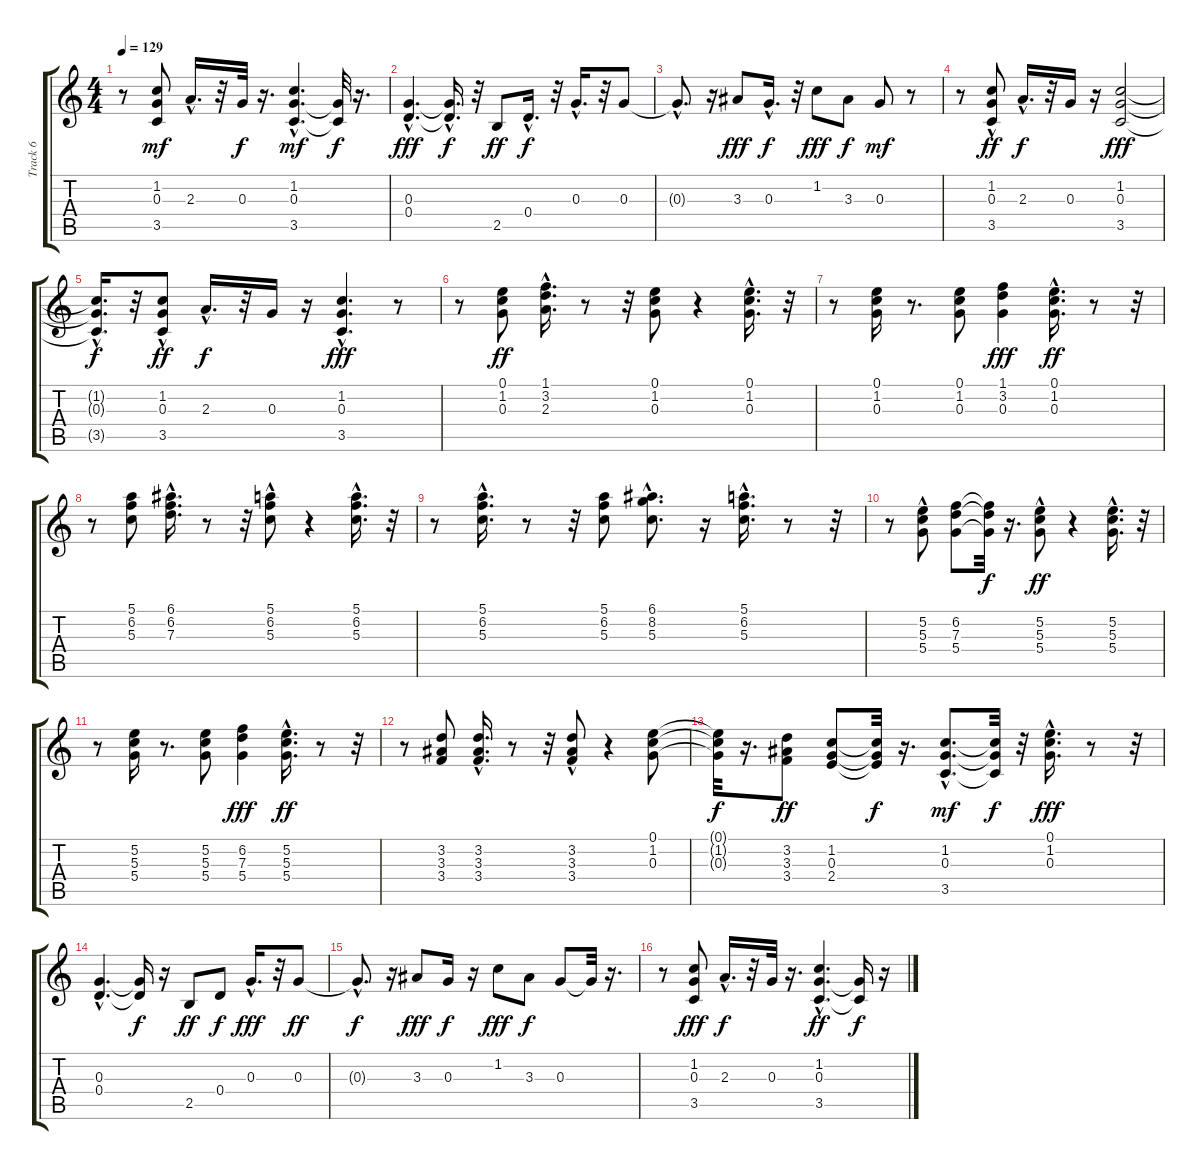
\track ("Track 6" "Track 6") {instrument electricguitarclean}
\staff {score tabs}
\tuning (E4 B3 G3 D3 A2 E2) {hide}
\ts (4 4)
\tempo 129
\clef g2
\ks c
r.8{dy f} (1.2 0.3 3.5).8{dy mf} 2.3{hac}.16{d} r.32 0.3.32{dy f} r.16{d} (1.2 0.3{hac} 3.5{hac}).4{d dy mf} (0.3{t} 3.5{t}).32{dy f} r.16{d} |
(0.3{hac} 0.4{hac}).4{d dy fff} (0.3{hac t} 0.4{hac t}).16{d dy f} r.32 2.5.8{dy ff} 0.4{hac}.16{d dy f} r.32 0.3{hac}.16{d} r.32 0.3.8 |
0.3{hac t}.8{d} r.16 3.3.8{dy fff} 0.3{hac}.16{d dy f} r.32 1.2.8{dy fff} 3.3.8{dy f} 0.3.8{dy mf} r.8 |
r.8 (1.2{hac} 0.3{hac} 3.5).8{dy ff} 2.3{hac}.16{d dy f} r.32 0.3.16 r.16 (1.2 0.3 3.5).2{dy fff} |
(1.2{hac t} 0.3{hac t} 3.5{hac t}).16{d dy f} r.32 (1.2{hac} 0.3{hac} 3.5).8{dy ff} 2.3{hac}.16{d dy f} r.32 0.3.16 r.16 (1.2{hac} 0.3{hac} 3.5{hac}).4{d dy fff} r.8 |
r.8 (0.1 1.2 0.3).8{dy ff} (1.1 3.2{hac} 2.3{hac}).16{d} r.8 r.32 (0.1 1.2 0.3).8 r.4 (0.1 1.2{hac} 0.3).16{d} r.32 |
r.8 (0.1 1.2 0.3).16 r.8{d} (0.1 1.2 0.3).8 (1.1 3.2 0.3).4{dy fff} (0.1{hac} 1.2{hac} 0.3).16{d dy ff} r.8 r.32 |
r.8 (5.1 6.2 5.3).8 (6.1{hac} 6.2{hac} 7.3{hac}).16{d} r.8 r.32 (5.1 6.2{hac} 5.3{hac}).8 r.4 (5.1 6.2{hac} 5.3).16{d} r.32 |
r.8 (5.1{hac} 6.2{hac} 5.3{hac}).16{d} r.8 r.32 (5.1 6.2 5.3).8 (6.1{hac} 8.2{hac} 5.3{hac}).8{d} r.16 (5.1{hac} 6.2{hac} 5.3{hac}).16{d} r.8 r.32 |
r.8 (5.2 5.3 5.4{hac}).8 (6.2 7.3 5.4).8 (6.2{t} 7.3{t} 5.4{t}).32{dy f} r.16{d} (5.2 5.3{hac} 5.4{hac}).8{dy ff} r.4 (5.2{hac} 5.3{hac} 5.4{hac}).16{d} r.32 |
r.8 (5.2 5.3 5.4).16 r.8{d} (5.2 5.3 5.4).8 (6.2 7.3 5.4).4{dy fff} (5.2{hac} 5.3{hac} 5.4).16{d dy ff} r.8 r.32 |
r.8 (3.2 3.3 3.4).8 (3.2{hac} 3.3 3.4{hac}).16{d} r.8 r.32 (3.2 3.3{hac} 3.4{hac}).8 r.4 (0.1 1.2 0.3).8 |
(0.1{t} 1.2{t} 0.3{t}).32{dy f} r.16{d} (3.2 3.3 3.4).8{dy ff} (1.2 0.3 2.4).8 (1.2{t} 0.3{t} 2.4{t}).32{dy f} r.16{d} (1.2{hac} 0.3{hac} 3.5{hac}).8{d dy mf} (1.2{t} 0.3{t} 3.5{t}).32{dy f} r.32 (0.1{hac} 1.2{hac} 0.3{hac}).16{d dy fff} r.8 r.32 |
(0.3{hac} 0.4{hac}).4{d} (0.3{t} 0.4{t}).16{dy f} r.16 2.5.8{dy ff} 0.4.8{dy f} 0.3{hac}.16{d dy fff} r.32 0.3.8{dy ff} |
0.3{hac t}.8{d dy f} r.16 3.3.8{dy fff} 0.3.16{dy f} r.16 1.2.8{dy fff} 3.3.8{dy f} 0.3.8 0.3{t}.32 r.16{d} |
r.8 (1.2 0.3 3.5).8{dy fff} 2.3{hac}.16{d dy f} r.32 0.3.32 r.16{d} (1.2 0.3{hac} 3.5{hac}).4{d dy ff} (0.3{t} 3.5{t}).16{dy f} r.16
